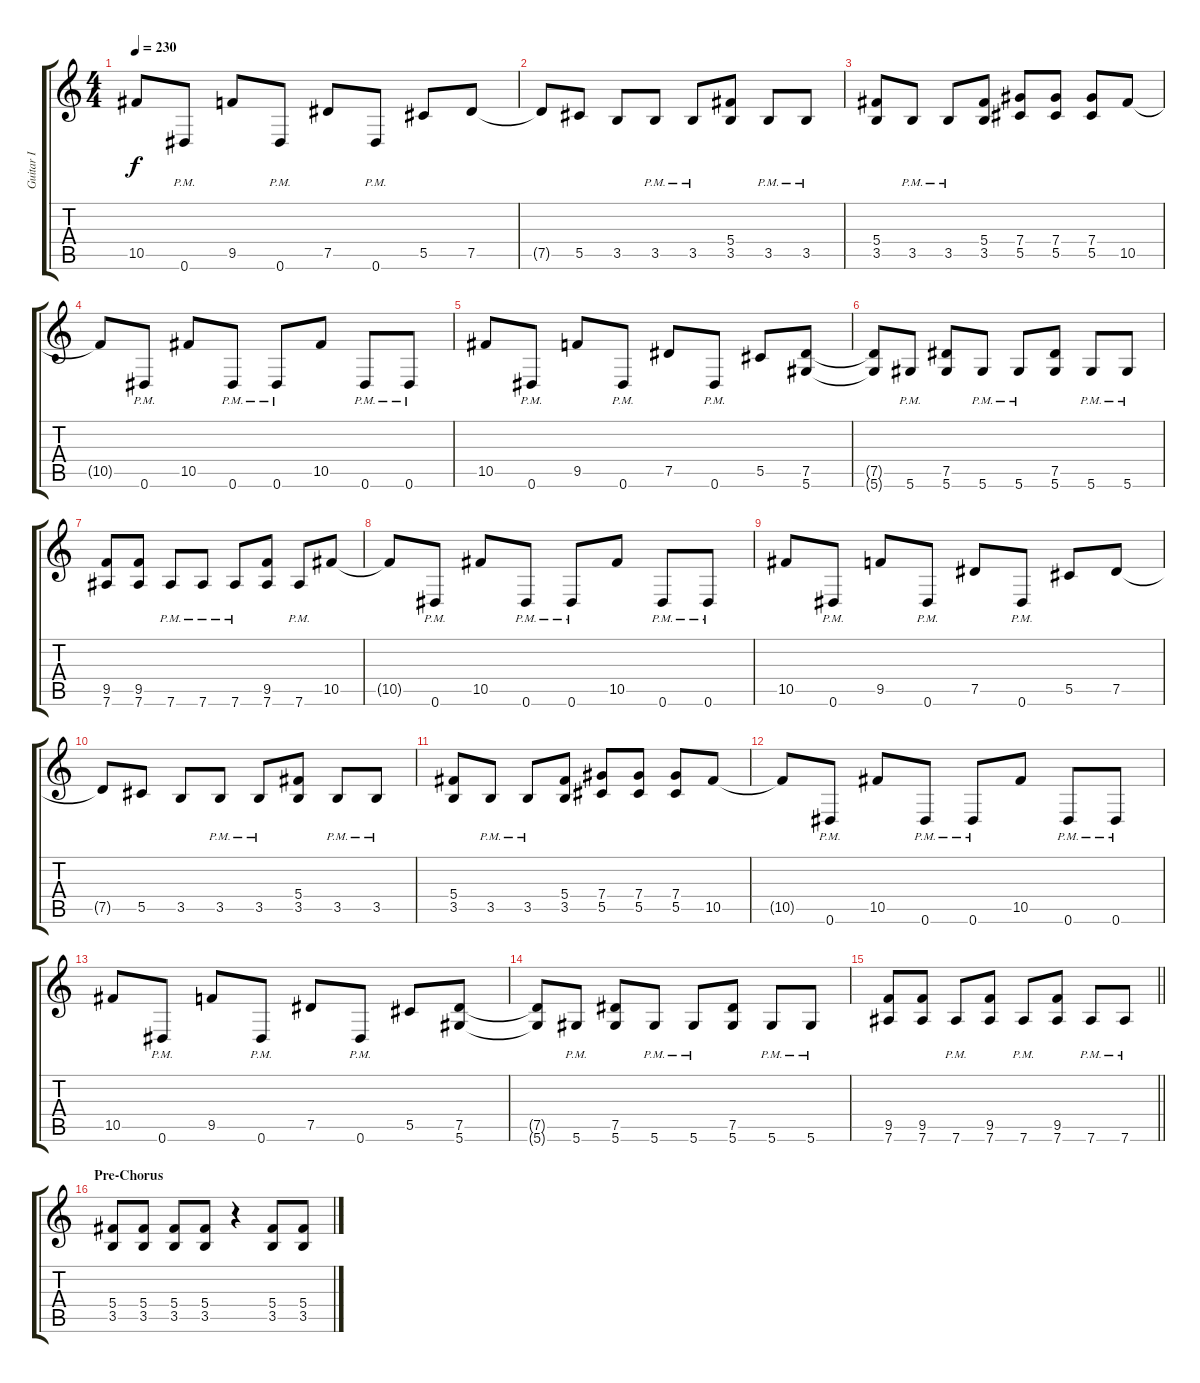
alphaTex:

\track ("Guitar I" "Guitar I") {instrument distortionguitar}
\staff {score tabs}
\tuning (Eb4 Bb3 Gb3 Db3 Ab2 Eb2) {hide}
\ts (4 4)
\tempo 230
\clef g2
\ks c
10.5.8{dy f} 0.6{pm}.8 9.5.8 0.6{pm}.8 7.5.8 0.6{pm}.8 5.5.8 7.5.8 |
7.5{t}.8 5.5.8 3.5.8 3.5{pm}.8 3.5{pm}.8 (5.4 3.5).8 3.5{pm}.8 3.5{pm}.8 |
(5.4 3.5).8 3.5{pm}.8 3.5{pm}.8 (5.4 3.5).8 (7.4 5.5).8 (7.4 5.5).8 (7.4 5.5).8 10.5.8 |
10.5{t}.8 0.6{pm}.8 10.5.8 0.6{pm}.8 0.6{pm}.8 10.5.8 0.6{pm}.8 0.6{pm}.8 |
10.5.8 0.6{pm}.8 9.5.8 0.6{pm}.8 7.5.8 0.6{pm}.8 5.5.8 (7.5 5.6).8 |
(7.5{t} 5.6{t}).8 5.6{pm}.8 (7.5 5.6).8 5.6{pm}.8 5.6{pm}.8 (7.5 5.6).8 5.6{pm}.8 5.6{pm}.8 |
(9.5 7.6).8 (9.5 7.6).8 7.6{pm}.8 7.6{pm}.8 7.6{pm}.8 (9.5 7.6).8 7.6{pm}.8 10.5.8 |
10.5{t}.8 0.6{pm}.8 10.5.8 0.6{pm}.8 0.6{pm}.8 10.5.8 0.6{pm}.8 0.6{pm}.8 |
10.5.8 0.6{pm}.8 9.5.8 0.6{pm}.8 7.5.8 0.6{pm}.8 5.5.8 7.5.8 |
7.5{t}.8 5.5.8 3.5.8 3.5{pm}.8 3.5{pm}.8 (5.4 3.5).8 3.5{pm}.8 3.5{pm}.8 |
(5.4 3.5).8 3.5{pm}.8 3.5{pm}.8 (5.4 3.5).8 (7.4 5.5).8 (7.4 5.5).8 (7.4 5.5).8 10.5.8 |
10.5{t}.8 0.6{pm}.8 10.5.8 0.6{pm}.8 0.6{pm}.8 10.5.8 0.6{pm}.8 0.6{pm}.8 |
10.5.8 0.6{pm}.8 9.5.8 0.6{pm}.8 7.5.8 0.6{pm}.8 5.5.8 (7.5 5.6).8 |
(7.5{t} 5.6{t}).8 5.6{pm}.8 (7.5 5.6).8 5.6{pm}.8 5.6{pm}.8 (7.5 5.6).8 5.6{pm}.8 5.6{pm}.8 |
\barLineRight lightlight
(9.5 7.6).8 (9.5 7.6).8 7.6{pm}.8 (9.5 7.6).8 7.6{pm}.8 (9.5 7.6).8 7.6{pm}.8 7.6{pm}.8 |
\section ("" "Pre-Chorus")
(5.4 3.5).8 (5.4 3.5).8 (5.4 3.5).8 (5.4 3.5).8 r.4 (5.4 3.5).8 (5.4 3.5).8
